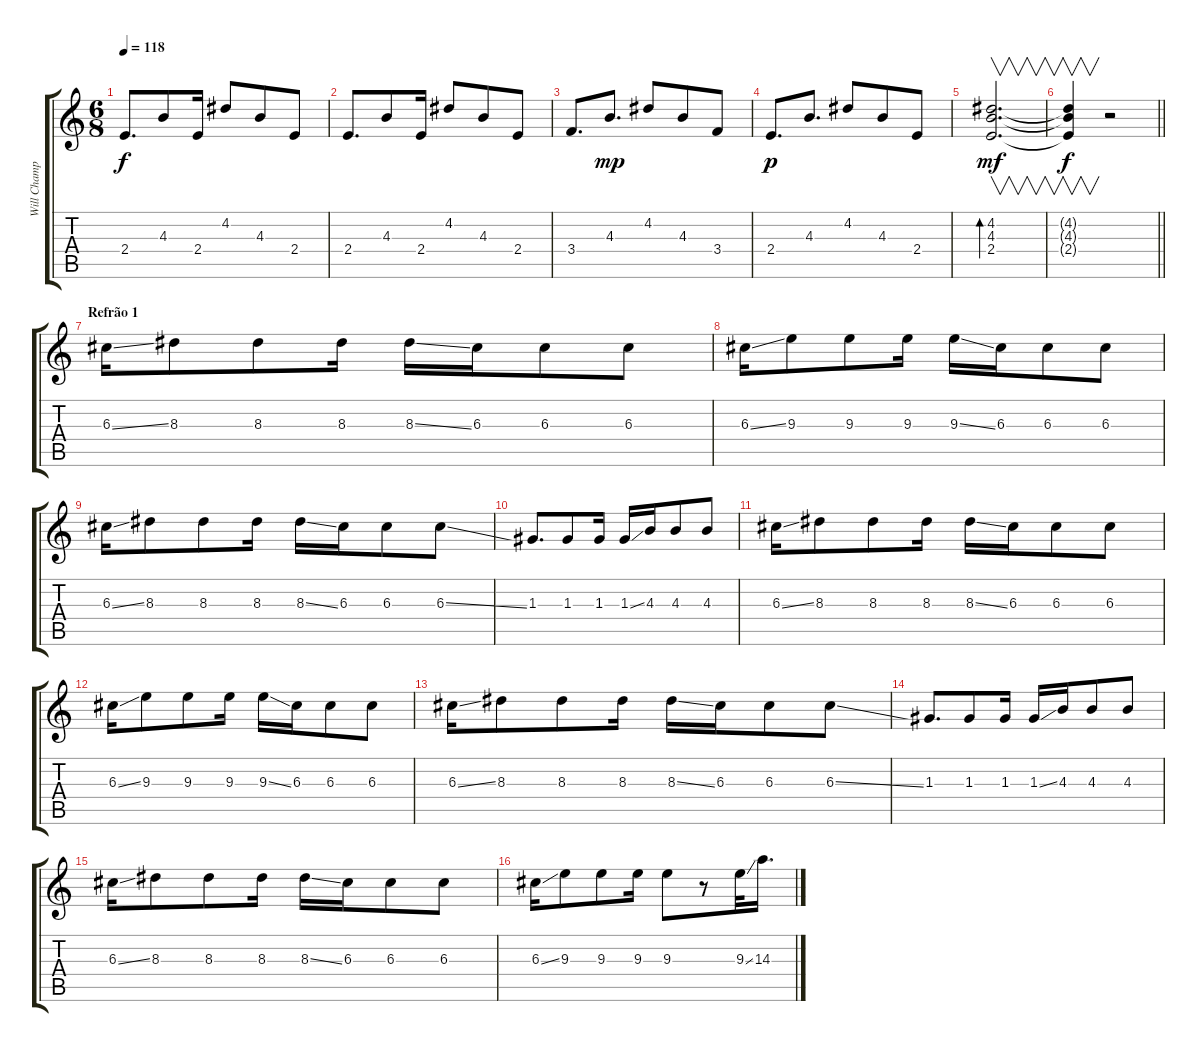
\track ("Will Champion (guitarra)" "Will Champ") {instrument electricguitarjazz}
\staff {score tabs}
\tuning (E4 B3 G3 D3 A2 E2) {hide}
\ts (6 8)
\tempo 118
\clef g2
\ks c
2.4.8{d dy f} 4.3.8 2.4.16 4.2.8 4.3.8 2.4.8 |
2.4.8{d} 4.3.8 2.4.16 4.2.8 4.3.8 2.4.8 |
3.4.8{d} 4.3.8{d dy mp} 4.2.8 4.3.8 3.4.8 |
2.4.8{d dy p} 4.3.8{d} 4.2.8 4.3.8 2.4.8 |
(4.2 4.3 2.4).2{v d bd 240 dy mf} |
\barLineRight lightlight
(4.2{t} 4.3{t} 2.4{t}).4{v dy f} r.2 |
\section ("" "Refrão 1")
6.3{ss}.16 8.3.8 8.3.8 8.3.16 8.3{ss}.16 6.3.16 6.3.8 6.3.8 |
6.3{ss}.16 9.3.8 9.3.8 9.3.16 9.3{ss}.16 6.3.16 6.3.8 6.3.8 |
6.3{ss}.16 8.3.8 8.3.8 8.3.16 8.3{ss}.16 6.3.16 6.3.8 6.3{ss}.8 |
1.3.8{d} 1.3.8 1.3.16 1.3{ss}.16 4.3.16 4.3.8 4.3.8 |
6.3{ss}.16 8.3.8 8.3.8 8.3.16 8.3{ss}.16 6.3.16 6.3.8 6.3.8 |
6.3{ss}.16 9.3.8 9.3.8 9.3.16 9.3{ss}.16 6.3.16 6.3.8 6.3.8 |
6.3{ss}.16 8.3.8 8.3.8 8.3.16 8.3{ss}.16 6.3.16 6.3.8 6.3{ss}.8 |
1.3.8{d} 1.3.8 1.3.16 1.3{ss}.16 4.3.16 4.3.8 4.3.8 |
6.3{ss}.16 8.3.8 8.3.8 8.3.16 8.3{ss}.16 6.3.16 6.3.8 6.3.8 |
6.3{ss}.16 9.3.8 9.3.8 9.3.16 9.3.8 r.8 9.3{ss}.32 14.3.16{d}
